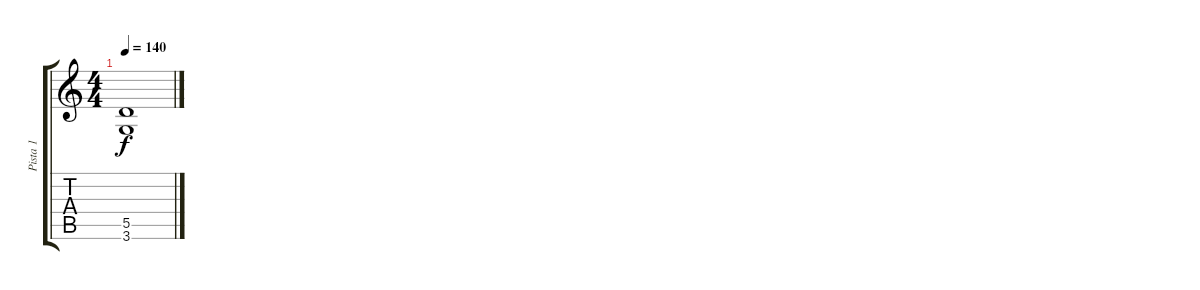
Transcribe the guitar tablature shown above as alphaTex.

\track ("Pista 1" "Pista 1") {instrument overdrivenguitar}
\staff {score tabs}
\tuning (E4 B3 G3 D3 A2 E2) {hide}
\ts (4 4)
\tempo 140
\clef g2
\ks c
(5.5{t} 3.6{t}).1{dy f}
